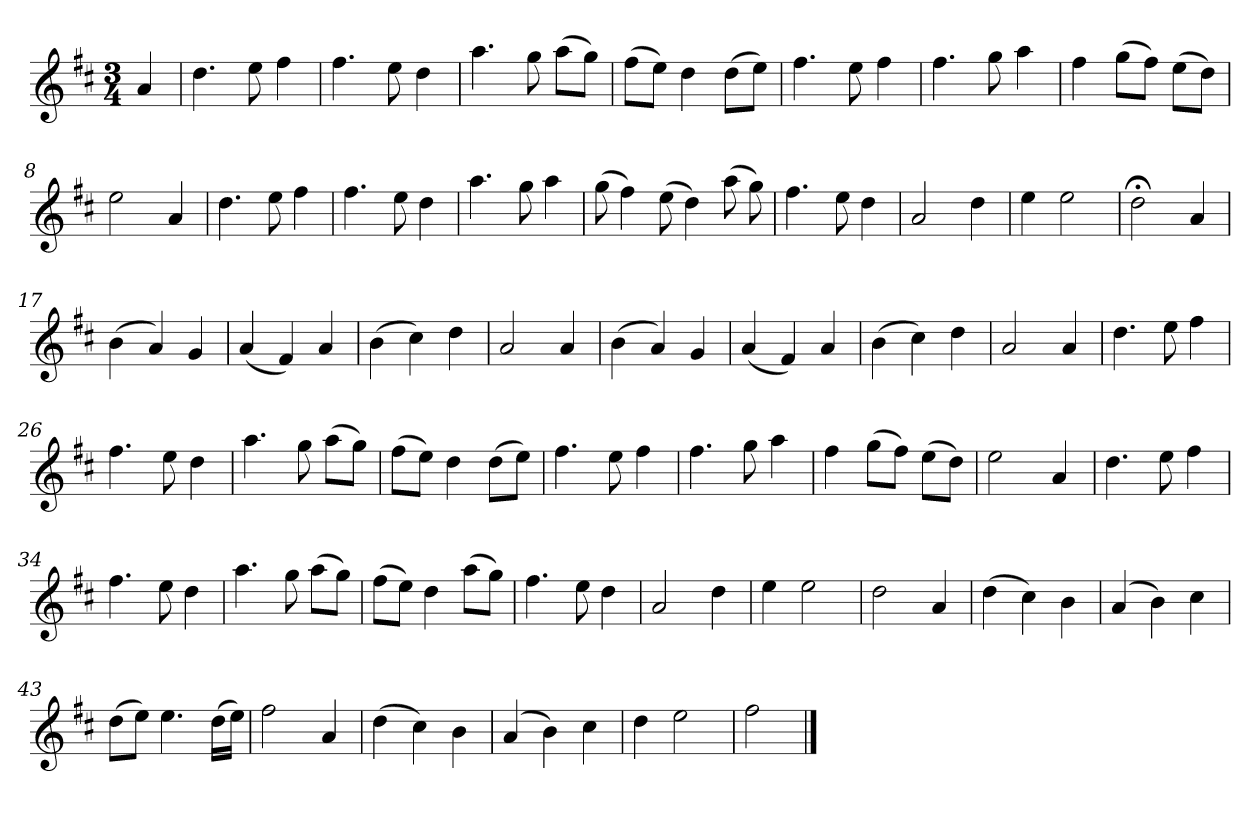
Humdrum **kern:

**kern
*part1
*staff1
*clefG2
*k[f#c#]
*D:
*M3/4
*MM120
=
4a
=1
4.dd
8ee
4ff#
=2
4.ff#
8ee
4dd
=3
4.aa
8gg
(8aa\L
8gg\J)
=4
(8ff#\L
8ee\J)
4dd
(8dd\L
8ee\J)
=5
4.ff#
8ee
4ff#
=6
4.ff#
8gg
4aa
=7
4ff#
(8gg\L
8ff#\J)
(8ee\L
8dd\J)
=8
2ee
4a
=9
4.dd
8ee
4ff#
=10
4.ff#
8ee
4dd
=11
4.aa
8gg
4aa
=12
(8gg
4ff#)
(8ee
4dd)
(8aa
8gg)
=13
4.ff#
8ee
4dd
=14
2a
4dd
=15
4ee
2ee
=16
2dd;<
4a
=17
(4b
4a)
4g
=18
(4a
4f#)
4a
=19
(4b
4cc#)
4dd
=20
2a
4a
=21
(4b
4a)
4g
=22
(4a
4f#)
4a
=23
(4b
4cc#)
4dd
=24
2a
4a
=25
4.dd
8ee
4ff#
=26
4.ff#
8ee
4dd
=27
4.aa
8gg
(8aa\L
8gg\J)
=28
(8ff#\L
8ee\J)
4dd
(8dd\L
8ee\J)
=29
4.ff#
8ee
4ff#
=30
4.ff#
8gg
4aa
=31
4ff#
(8gg\L
8ff#\J)
(8ee\L
8dd\J)
=32
2ee
4a
=33
4.dd
8ee
4ff#
=34
4.ff#
8ee
4dd
=35
4.aa
8gg
(8aa\L
8gg\J)
=36
(8ff#\L
8ee\J)
4dd
(8aa\L
8gg\J)
=37
4.ff#
8ee
4dd
=38
2a
4dd
=39
4ee
2ee
=40
2dd
4a
=41
(4dd
4cc#)
4b
=42
(4a
4b)
4cc#
=43
(8dd\L
8ee\J)
4.ee
(16dd\LL
16ee\JJ)
=44
2ff#
4a
=45
(4dd
4cc#)
4b
=46
(4a
4b)
4cc#
=47
4dd
2ee
=48
2ff#
==
*-
